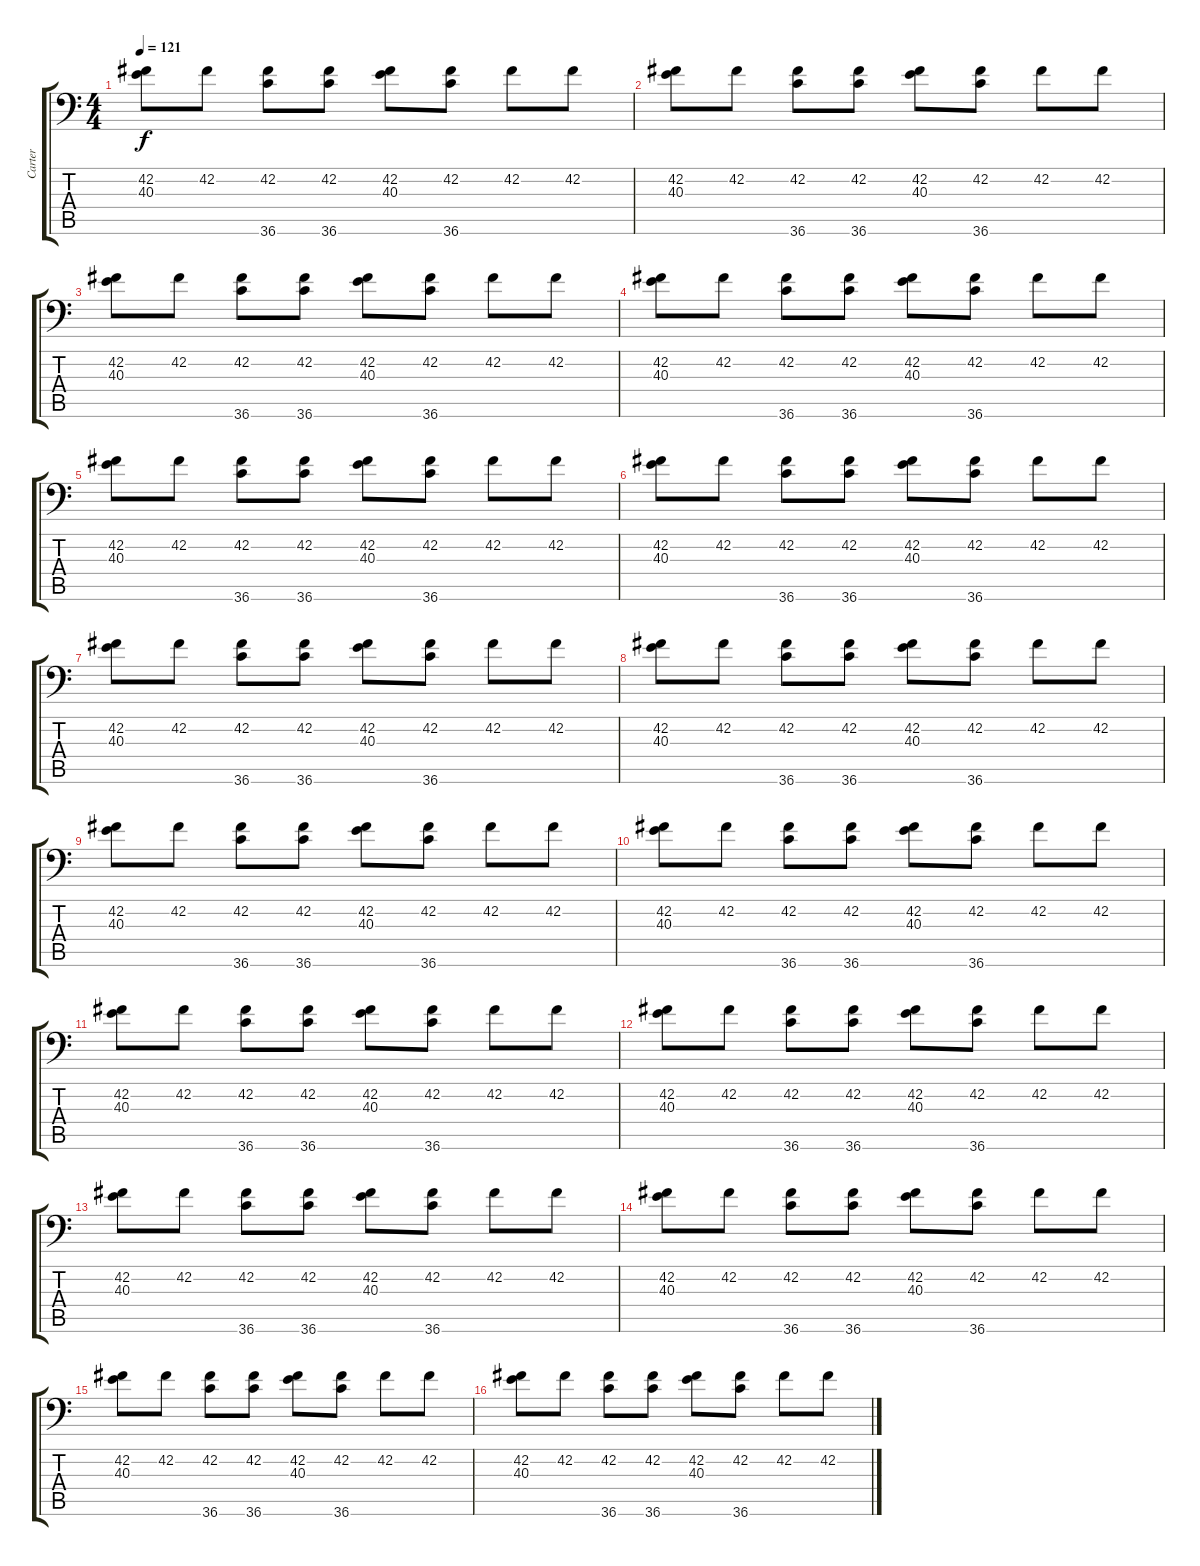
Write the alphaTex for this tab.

\track ("Carter" "Carter") {instrument acousticgrandpiano}
\staff {score tabs}
\tuning (C-1 C-1 C-1 C-1 C-1 C-1) {hide}
\ts (4 4)
\tempo 121
\clef f4
\ks c
(42.2 40.3).8{dy f} 42.2.8 (42.2 36.6).8 (42.2 36.6).8 (42.2 40.3).8 (42.2 36.6).8 42.2.8 42.2.8 |
(42.2 40.3).8 42.2.8 (42.2 36.6).8 (42.2 36.6).8 (42.2 40.3).8 (42.2 36.6).8 42.2.8 42.2.8 |
(42.2 40.3).8 42.2.8 (42.2 36.6).8 (42.2 36.6).8 (42.2 40.3).8 (42.2 36.6).8 42.2.8 42.2.8 |
(42.2 40.3).8 42.2.8 (42.2 36.6).8 (42.2 36.6).8 (42.2 40.3).8 (42.2 36.6).8 42.2.8 42.2.8 |
(42.2 40.3).8 42.2.8 (42.2 36.6).8 (42.2 36.6).8 (42.2 40.3).8 (42.2 36.6).8 42.2.8 42.2.8 |
(42.2 40.3).8 42.2.8 (42.2 36.6).8 (42.2 36.6).8 (42.2 40.3).8 (42.2 36.6).8 42.2.8 42.2.8 |
(42.2 40.3).8 42.2.8 (42.2 36.6).8 (42.2 36.6).8 (42.2 40.3).8 (42.2 36.6).8 42.2.8 42.2.8 |
(42.2 40.3).8 42.2.8 (42.2 36.6).8 (42.2 36.6).8 (42.2 40.3).8 (42.2 36.6).8 42.2.8 42.2.8 |
(42.2 40.3).8 42.2.8 (42.2 36.6).8 (42.2 36.6).8 (42.2 40.3).8 (42.2 36.6).8 42.2.8 42.2.8 |
(42.2 40.3).8 42.2.8 (42.2 36.6).8 (42.2 36.6).8 (42.2 40.3).8 (42.2 36.6).8 42.2.8 42.2.8 |
(42.2 40.3).8 42.2.8 (42.2 36.6).8 (42.2 36.6).8 (42.2 40.3).8 (42.2 36.6).8 42.2.8 42.2.8 |
(42.2 40.3).8 42.2.8 (42.2 36.6).8 (42.2 36.6).8 (42.2 40.3).8 (42.2 36.6).8 42.2.8 42.2.8 |
(42.2 40.3).8 42.2.8 (42.2 36.6).8 (42.2 36.6).8 (42.2 40.3).8 (42.2 36.6).8 42.2.8 42.2.8 |
(42.2 40.3).8 42.2.8 (42.2 36.6).8 (42.2 36.6).8 (42.2 40.3).8 (42.2 36.6).8 42.2.8 42.2.8 |
(42.2 40.3).8 42.2.8 (42.2 36.6).8 (42.2 36.6).8 (42.2 40.3).8 (42.2 36.6).8 42.2.8 42.2.8 |
(42.2 40.3).8 42.2.8 (42.2 36.6).8 (42.2 36.6).8 (42.2 40.3).8 (42.2 36.6).8 42.2.8 42.2.8
